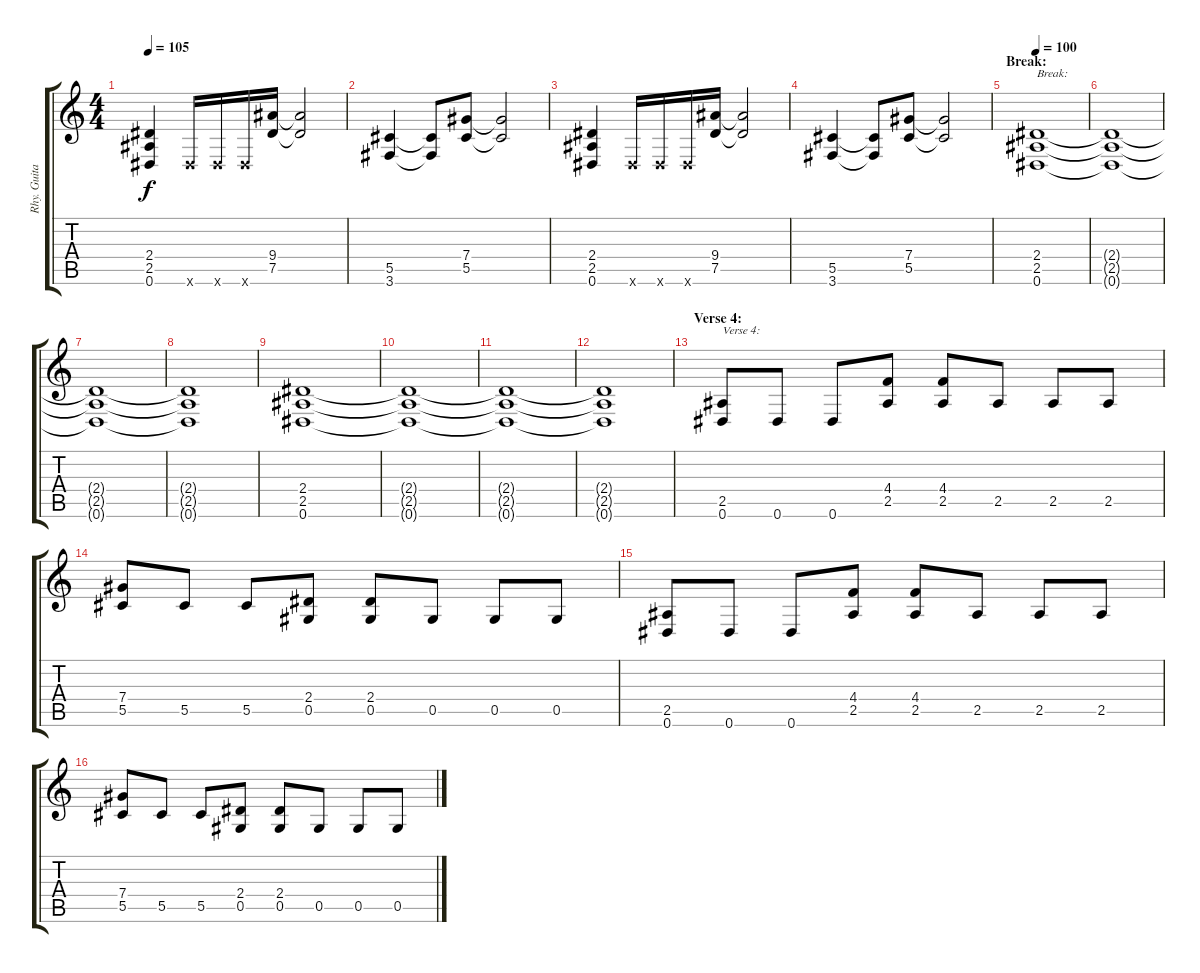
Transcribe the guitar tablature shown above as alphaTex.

\track ("Rhy. Guitar 2" "Rhy. Guita") {instrument distortionguitar}
\staff {score tabs}
\tuning (Eb4 Bb3 Gb3 Db3 Ab2 Eb2) {hide}
\ts (4 4)
\tempo 105
\clef g2
\ks c
(2.4 2.5 0.6).4{dy f} 0.6{x}.16 0.6{x}.16 0.6{x}.16 (9.4 7.5).16 (9.4{t} 7.5{t}).2 |
(5.5 3.6).4 (5.5{t} 3.6{t}).8 (7.4 5.5).8 (7.4{t} 5.5{t}).2 |
(2.4 2.5 0.6).4 0.6{x}.16 0.6{x}.16 0.6{x}.16 (9.4 7.5).16 (9.4{t} 7.5{t}).2 |
(5.5 3.6).4 (5.5{t} 3.6{t}).8 (7.4 5.5).8 (7.4{t} 5.5{t}).2 |
\section ("" "Break:")
\tempo 100
(2.4 2.5 0.6).1{txt "Break:"} |
(2.4{t} 2.5{t} 0.6{t}).1 |
(2.4{t} 2.5{t} 0.6{t}).1 |
(2.4{t} 2.5{t} 0.6{t}).1 |
(2.4 2.5 0.6).1 |
(2.4{t} 2.5{t} 0.6{t}).1 |
(2.4{t} 2.5{t} 0.6{t}).1 |
(2.4{t} 2.5{t} 0.6{t}).1 |
\section ("" "Verse 4:")
(2.5 0.6).8{txt "Verse 4:"} 0.6.8 0.6.8 (4.4 2.5).8 (4.4 2.5).8 2.5.8 2.5.8 2.5.8 |
(7.4 5.5).8 5.5.8 5.5.8 (2.4 0.5).8 (2.4 0.5).8 0.5.8 0.5.8 0.5.8 |
(2.5 0.6).8 0.6.8 0.6.8 (4.4 2.5).8 (4.4 2.5).8 2.5.8 2.5.8 2.5.8 |
(7.4 5.5).8 5.5.8 5.5.8 (2.4 0.5).8 (2.4 0.5).8 0.5.8 0.5.8 0.5.8
